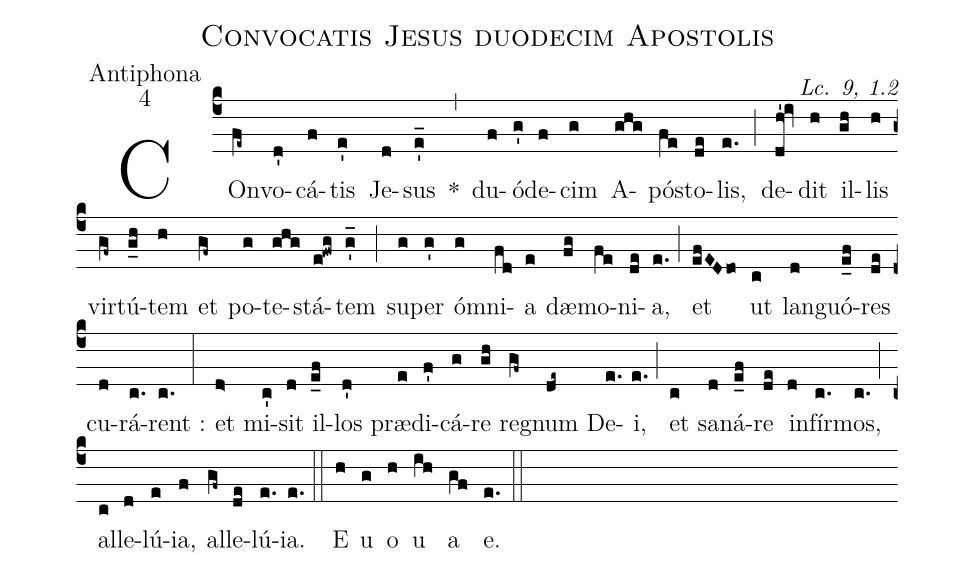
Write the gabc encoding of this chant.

name:Convocatis Jesus duodecim Apostolis;
office-part:Antiphona;
mode:4;
commentary:Lc. 9, 1.2;
%%
(c4)
COn(fe~)vo(d')cá(f)tis(e') Je(d)sus(e'_) *(,)
du(f)ó(g')de(f)cim(g) A(ghg)pó(fe)sto(de)lis,(e.) (;)
de(dh'!iv)dit(h) il(gh)lis(h) vir(gf~)tú(g_h)tem(h) et(gf~) po(g)te(ghg)stá(e!fwg)tem(g'_) (;)
su(g)per(g') ó(g)mni(fd)a(e) dæ(fg)mo(fe)ni(de)a,(e.) (;)
et(efEDdo) ut(c) lan(d)guó(e_f)res(de) cu(d)rá(c.)rent :(c.) (:)
et(d>) mi(c')sit(d) il(e_f)los(d') præ(e)di(f')cá(g)re(gh) re(gf~)gnum(de~) De(e.)i,(e.) (;)
et(c) sa(d)ná(e_f)re(de) in(d)fír(c.)mos,(c.) (;)
al(c)le(d)lú(e)ia,(f) al(gf~)le(de)lú(e.)ia.(e.) (::)
E(h) u(g) o(h) u(ih) a(gf) e.(e.) (::)
